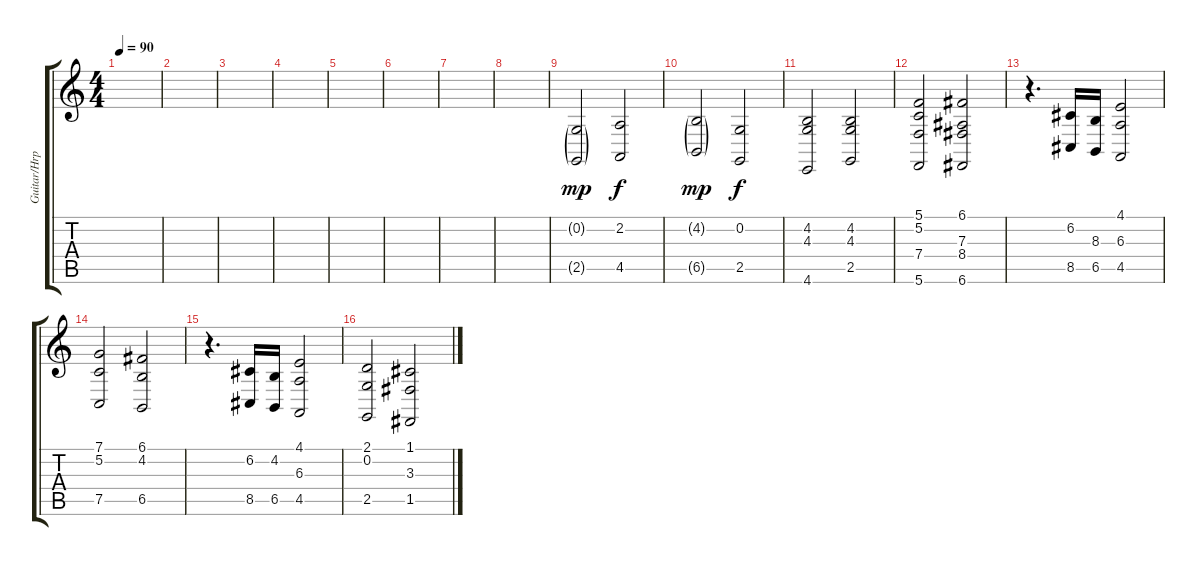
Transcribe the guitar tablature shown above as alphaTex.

\track ("Guitar/Hrps" "Guitar/Hrp") {instrument harpsichord}
\staff {score tabs}
\tuning (C4 G3 Eb3 Bb2 F2 C2) {hide}
\ts (4 4)
\tempo 90
\clef g2
\ks c
|
|
|
|
|
|
|
|
(0.2{g} 2.5{g}).2{dy mp instrument stringensemble1} (2.2 4.5).2{dy f} |
(4.2{g} 6.5{g}).2{dy mp} (0.2 2.5).2{dy f} |
(4.2 4.3 4.6).2 (4.2 4.3 2.5).2 |
(5.1 5.2 7.4 5.6).2 (6.1 7.3 8.4 6.6).2 |
r.4{d} (6.2 8.5).16{instrument churchorgan} (8.3 6.5).16 (4.1 6.3 4.5).2 |
(7.1 5.2 7.5).2 (6.1 4.2 6.5).2 |
r.4{d} (6.2 8.5).16 (4.2 6.5).16 (4.1 6.3 4.5).2 |
(2.1 0.2 2.5).2 (1.1 3.3 1.5).2
